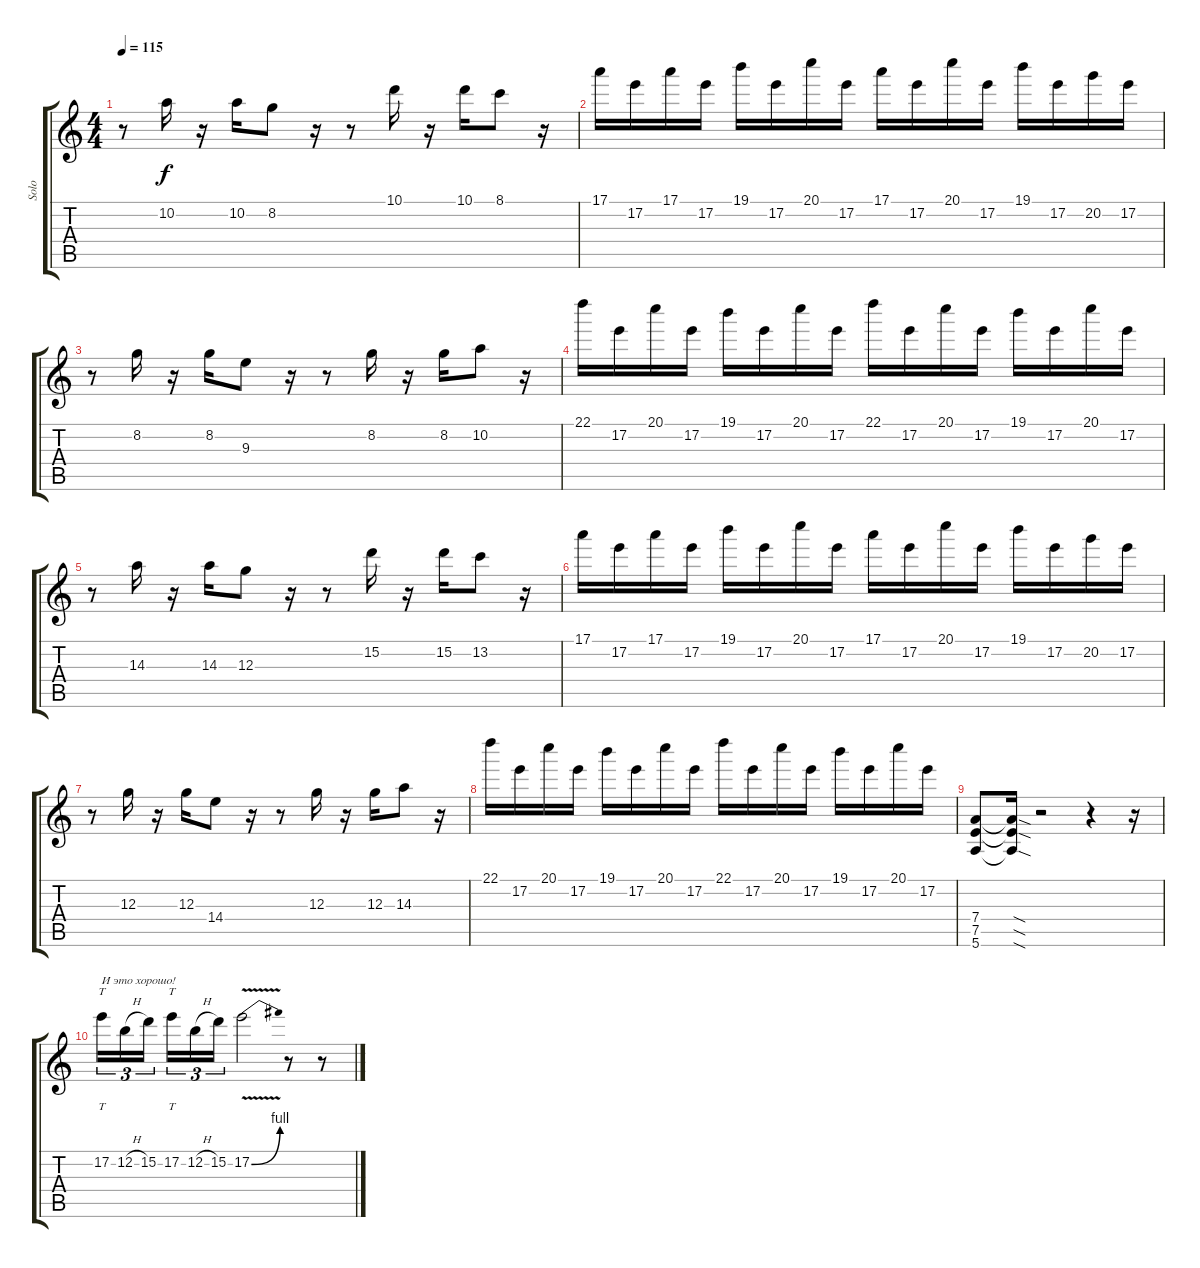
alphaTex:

\track ("Solo" "Solo") {instrument overdrivenguitar}
\staff {score tabs}
\tuning (E4 B3 G3 D3 A2 E2) {hide}
\ts (4 4)
\tempo 115
\clef g2
\ks c
r.8{dy f} 10.2.16 r.16 10.2.16 8.2.8 r.16 r.8 10.1.16 r.16 10.1.16 8.1.8 r.16 |
17.1.16 17.2.16 17.1.16 17.2.16 19.1.16 17.2.16 20.1.16 17.2.16 17.1.16 17.2.16 20.1.16 17.2.16 19.1.16 17.2.16 20.2.16 17.2.16 |
r.8 8.2.16 r.16 8.2.16 9.3.8 r.16 r.8 8.2.16 r.16 8.2.16 10.2.8 r.16 |
22.1.16 17.2.16 20.1.16 17.2.16 19.1.16 17.2.16 20.1.16 17.2.16 22.1.16 17.2.16 20.1.16 17.2.16 19.1.16 17.2.16 20.1.16 17.2.16 |
r.8 14.3.16 r.16 14.3.16 12.3.8 r.16 r.8 15.2.16 r.16 15.2.16 13.2.8 r.16 |
17.1.16 17.2.16 17.1.16 17.2.16 19.1.16 17.2.16 20.1.16 17.2.16 17.1.16 17.2.16 20.1.16 17.2.16 19.1.16 17.2.16 20.2.16 17.2.16 |
r.8 12.3.16 r.16 12.3.16 14.4.8 r.16 r.8 12.3.16 r.16 12.3.16 14.3.8 r.16 |
22.1.16 17.2.16 20.1.16 17.2.16 19.1.16 17.2.16 20.1.16 17.2.16 22.1.16 17.2.16 20.1.16 17.2.16 19.1.16 17.2.16 20.1.16 17.2.16 |
(7.4 7.5 5.6).8 (7.4{sod t} 7.5{sod t} 5.6{sod t}).16 r.2 r.4 r.16 |
17.2.16{tt tu (3 2) txt "И это хорошо!"} 12.2{h}.16{tu (3 2)} 15.2.16{tu (3 2) beam splitsecondary} 17.2.16{tt tu (3 2)} 12.2{h}.16{tu (3 2)} 15.2.16{tu (3 2)} 17.2{be (bend 0 0 60 4) v}.2 r.8 r.8
